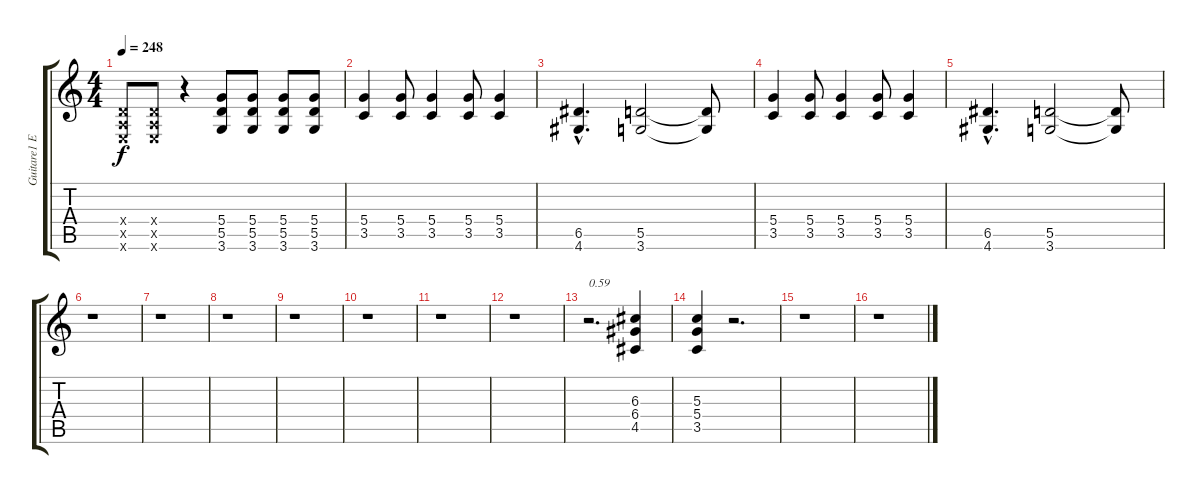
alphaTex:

\track ("Guitare1 E" "Guitare1 E") {instrument overdrivenguitar}
\staff {score tabs}
\tuning (E4 B3 G3 D3 A2 E2) {hide}
\ts (4 4)
\tempo 248
\clef g2
\ks c
(0.4{x} 0.5{x} 0.6{x}).8{dy f} (0.4{x} 0.5{x} 0.6{x}).8 r.4 (5.4 5.5 3.6).8 (5.4 5.5 3.6).8 (5.4 5.5 3.6).8 (5.4 5.5 3.6).8 |
(5.4 3.5).4 (5.4 3.5).8 (5.4 3.5).4 (5.4 3.5).8 (5.4 3.5).4 |
(6.5{hac} 4.6{hac}).4{d} (5.5 3.6).2 (5.5{t} 3.6{t}).8 |
(5.4 3.5).4 (5.4 3.5).8 (5.4 3.5).4 (5.4 3.5).8 (5.4 3.5).4 |
(6.5{hac} 4.6{hac}).4{d} (5.5 3.6).2 (5.5{t} 3.6{t}).8 |
r.1 |
r.1 |
r.1 |
r.1 |
r.1 |
r.1 |
r.1 |
r.2{d txt "0.59"} (6.3 6.4 4.5).4 |
(5.3 5.4 3.5).4 r.2{d} |
r.1 |
r.1
